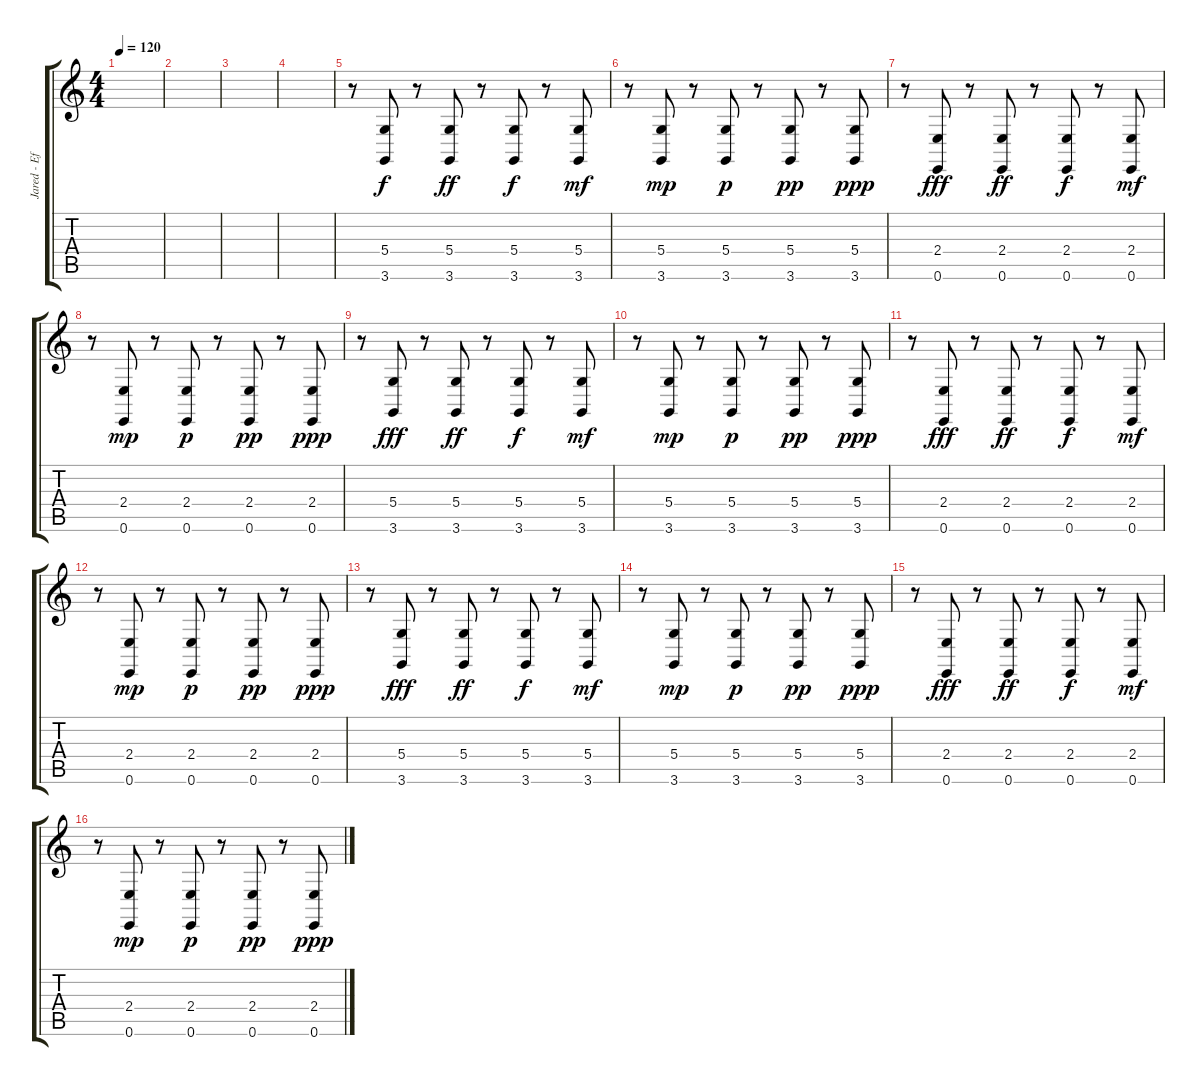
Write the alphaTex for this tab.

\track ("Jared - Effects" "Jared - Ef") {instrument pad3polysynth}
\staff {score tabs}
\tuning (E4 B3 G3 D3 A2 E2) {hide}
\ts (4 4)
\tempo 120
\clef g2
\ks c
|
|
|
|
r.8 (5.4 3.6).8 r.8 (5.4 3.6).8{dy ff} r.8 (5.4 3.6).8{dy f} r.8 (5.4 3.6).8{dy mf} |
r.8 (5.4 3.6).8{dy mp} r.8 (5.4 3.6).8{dy p} r.8 (5.4 3.6).8{dy pp} r.8 (5.4 3.6).8{dy ppp} |
r.8 (2.4 0.6).8{dy fff} r.8 (2.4 0.6).8{dy ff} r.8 (2.4 0.6).8{dy f} r.8 (2.4 0.6).8{dy mf} |
r.8 (2.4 0.6).8{dy mp} r.8 (2.4 0.6).8{dy p} r.8 (2.4 0.6).8{dy pp} r.8 (2.4 0.6).8{dy ppp} |
r.8 (5.4 3.6).8{dy fff} r.8 (5.4 3.6).8{dy ff} r.8 (5.4 3.6).8{dy f} r.8 (5.4 3.6).8{dy mf} |
r.8 (5.4 3.6).8{dy mp} r.8 (5.4 3.6).8{dy p} r.8 (5.4 3.6).8{dy pp} r.8 (5.4 3.6).8{dy ppp} |
r.8 (2.4 0.6).8{dy fff} r.8 (2.4 0.6).8{dy ff} r.8 (2.4 0.6).8{dy f} r.8 (2.4 0.6).8{dy mf} |
r.8 (2.4 0.6).8{dy mp} r.8 (2.4 0.6).8{dy p} r.8 (2.4 0.6).8{dy pp} r.8 (2.4 0.6).8{dy ppp} |
r.8 (5.4 3.6).8{dy fff} r.8 (5.4 3.6).8{dy ff} r.8 (5.4 3.6).8{dy f} r.8 (5.4 3.6).8{dy mf} |
r.8 (5.4 3.6).8{dy mp} r.8 (5.4 3.6).8{dy p} r.8 (5.4 3.6).8{dy pp} r.8 (5.4 3.6).8{dy ppp} |
r.8 (2.4 0.6).8{dy fff} r.8 (2.4 0.6).8{dy ff} r.8 (2.4 0.6).8{dy f} r.8 (2.4 0.6).8{dy mf} |
r.8 (2.4 0.6).8{dy mp} r.8 (2.4 0.6).8{dy p} r.8 (2.4 0.6).8{dy pp} r.8 (2.4 0.6).8{dy ppp}
